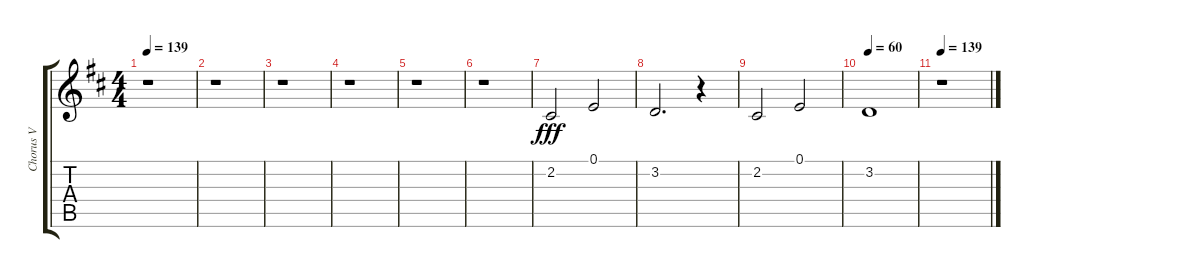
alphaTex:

\track ("Chorus V" "Chorus V") {instrument voiceoohs}
\staff {score tabs}
\tuning (E4 B3 G3 D3 A2 E2) {hide}
\ts (4 4)
\tempo 139
\clef g2
\ks d
r.1{dy fff} |
r.1 |
r.1 |
r.1 |
r.1 |
r.1 |
2.2.2 0.1.2 |
3.2.2{d} r.4 |
2.2.2 0.1.2 |
\tempo 60
3.2.1 |
\tempo 139
r.1
